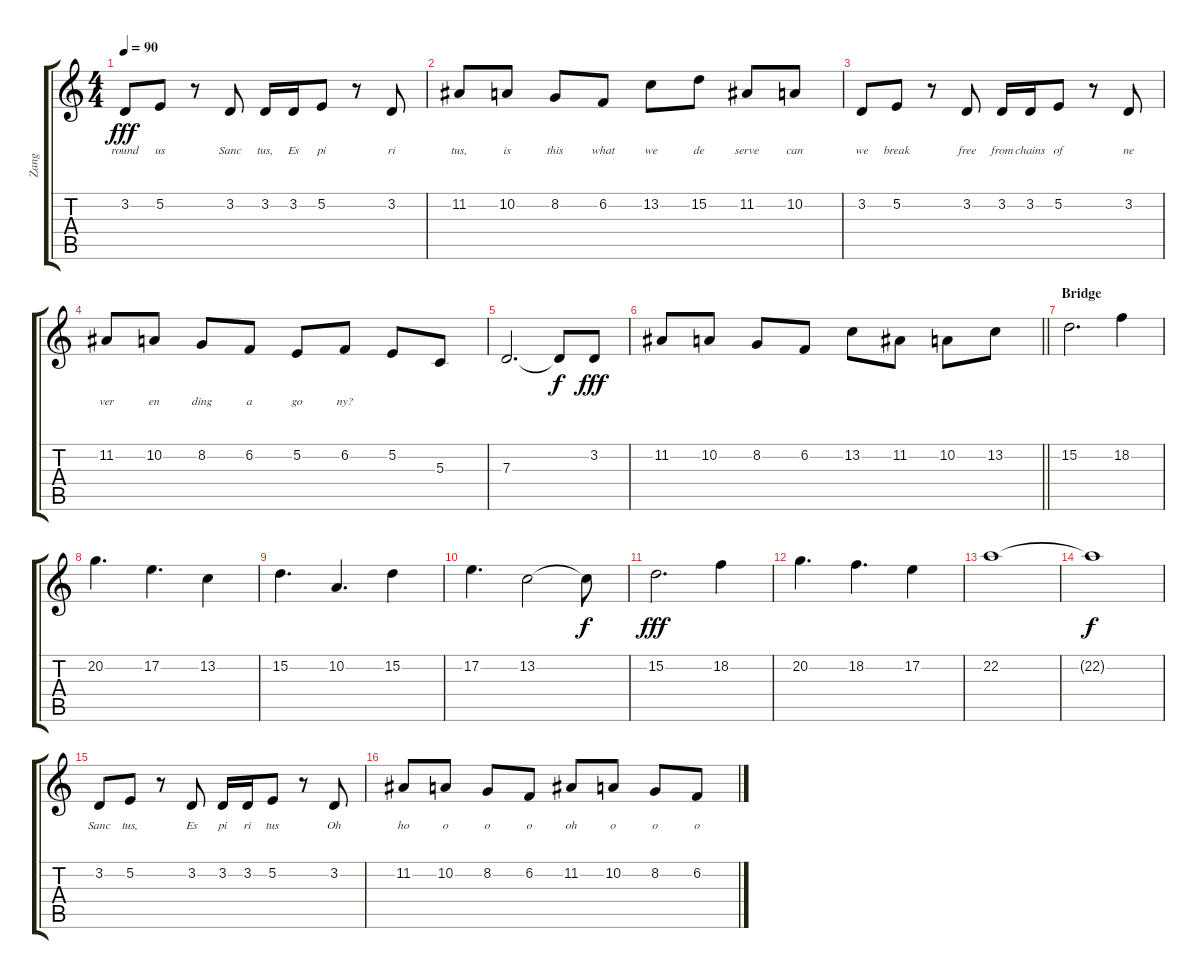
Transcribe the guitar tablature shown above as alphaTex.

\track ("Zang" "Zang") {instrument violin}
\staff {score tabs}
\tuning (E4 B3 G3 D3 A2 E2) {hide}
\ts (4 4)
\tempo 90
\clef g2
\ks c
3.2.8{lyrics (0 "round") lyrics (1 "") lyrics (2 "") lyrics (3 "") lyrics (4 "") dy fff} 5.2.8{lyrics (0 "us") lyrics (1 "") lyrics (2 "") lyrics (3 "") lyrics (4 "")} r.8 3.2.8{lyrics (0 "Sanc") lyrics (1 "") lyrics (2 "") lyrics (3 "") lyrics (4 "")} 3.2.16{lyrics (0 "tus,") lyrics (1 "") lyrics (2 "") lyrics (3 "") lyrics (4 "")} 3.2.16{lyrics (0 "Es") lyrics (1 "") lyrics (2 "") lyrics (3 "") lyrics (4 "")} 5.2.8{lyrics (0 "pi") lyrics (1 "") lyrics (2 "") lyrics (3 "") lyrics (4 "")} r.8 3.2.8{lyrics (0 "ri") lyrics (1 "") lyrics (2 "") lyrics (3 "") lyrics (4 "")} |
11.2.8{lyrics (0 "tus,") lyrics (1 "") lyrics (2 "") lyrics (3 "") lyrics (4 "")} 10.2.8{lyrics (0 "is") lyrics (1 "") lyrics (2 "") lyrics (3 "") lyrics (4 "")} 8.2.8{lyrics (0 "this") lyrics (1 "") lyrics (2 "") lyrics (3 "") lyrics (4 "")} 6.2.8{lyrics (0 "what") lyrics (1 "") lyrics (2 "") lyrics (3 "") lyrics (4 "")} 13.2.8{lyrics (0 "we") lyrics (1 "") lyrics (2 "") lyrics (3 "") lyrics (4 "")} 15.2.8{lyrics (0 "de") lyrics (1 "") lyrics (2 "") lyrics (3 "") lyrics (4 "")} 11.2.8{lyrics (0 "serve") lyrics (1 "") lyrics (2 "") lyrics (3 "") lyrics (4 "")} 10.2.8{lyrics (0 "can") lyrics (1 "") lyrics (2 "") lyrics (3 "") lyrics (4 "")} |
3.2.8{lyrics (0 "we") lyrics (1 "") lyrics (2 "") lyrics (3 "") lyrics (4 "")} 5.2.8{lyrics (0 "break") lyrics (1 "") lyrics (2 "") lyrics (3 "") lyrics (4 "")} r.8 3.2.8{lyrics (0 "free") lyrics (1 "") lyrics (2 "") lyrics (3 "") lyrics (4 "")} 3.2.16{lyrics (0 "from") lyrics (1 "") lyrics (2 "") lyrics (3 "") lyrics (4 "")} 3.2.16{lyrics (0 "chains") lyrics (1 "") lyrics (2 "") lyrics (3 "") lyrics (4 "")} 5.2.8{lyrics (0 "of") lyrics (1 "") lyrics (2 "") lyrics (3 "") lyrics (4 "")} r.8 3.2.8{lyrics (0 "ne") lyrics (1 "") lyrics (2 "") lyrics (3 "") lyrics (4 "")} |
11.2.8{lyrics (0 "ver") lyrics (1 "") lyrics (2 "") lyrics (3 "") lyrics (4 "")} 10.2.8{lyrics (0 "en") lyrics (1 "") lyrics (2 "") lyrics (3 "") lyrics (4 "")} 8.2.8{lyrics (0 "ding") lyrics (1 "") lyrics (2 "") lyrics (3 "") lyrics (4 "")} 6.2.8{lyrics (0 "a") lyrics (1 "") lyrics (2 "") lyrics (3 "") lyrics (4 "")} 5.2.8{lyrics (0 "go") lyrics (1 "") lyrics (2 "") lyrics (3 "") lyrics (4 "")} 6.2.8{lyrics (0 "ny?") lyrics (1 "") lyrics (2 "") lyrics (3 "") lyrics (4 "")} 5.2.8 5.3.8 |
7.3.2{d} 7.3{t}.8{dy f} 3.2.8{dy fff} |
\barLineRight lightlight
11.2.8 10.2.8 8.2.8 6.2.8 13.2.8 11.2.8 10.2.8 13.2.8 |
\section ("" "Bridge")
15.2.2{d} 18.2.4 |
20.2.4{d} 17.2.4{d} 13.2.4 |
15.2.4{d} 10.2.4{d} 15.2.4 |
17.2.4{d} 13.2.2 13.2{t}.8{dy f} |
15.2.2{d dy fff} 18.2.4 |
20.2.4{d} 18.2.4{d} 17.2.4 |
22.2.1 |
22.2{t}.1{dy f} |
3.2.8{lyrics (0 "") lyrics (1 "Sanc") lyrics (2 "") lyrics (3 "") lyrics (4 "")} 5.2.8{lyrics (0 "") lyrics (1 "tus,") lyrics (2 "") lyrics (3 "") lyrics (4 "")} r.8 3.2.8{lyrics (0 "") lyrics (1 "Es") lyrics (2 "") lyrics (3 "") lyrics (4 "")} 3.2.16{lyrics (0 "") lyrics (1 "pi") lyrics (2 "") lyrics (3 "") lyrics (4 "")} 3.2.16{lyrics (0 "") lyrics (1 "ri") lyrics (2 "") lyrics (3 "") lyrics (4 "")} 5.2.8{lyrics (0 "") lyrics (1 "tus") lyrics (2 "") lyrics (3 "") lyrics (4 "")} r.8 3.2.8{lyrics (0 "") lyrics (1 "Oh") lyrics (2 "") lyrics (3 "") lyrics (4 "")} |
11.2.8{lyrics (0 "") lyrics (1 "ho") lyrics (2 "") lyrics (3 "") lyrics (4 "")} 10.2.8{lyrics (0 "") lyrics (1 "o") lyrics (2 "") lyrics (3 "") lyrics (4 "")} 8.2.8{lyrics (0 "") lyrics (1 "o") lyrics (2 "") lyrics (3 "") lyrics (4 "")} 6.2.8{lyrics (0 "") lyrics (1 "o") lyrics (2 "") lyrics (3 "") lyrics (4 "")} 11.2.8{lyrics (0 "") lyrics (1 "oh") lyrics (2 "") lyrics (3 "") lyrics (4 "")} 10.2.8{lyrics (0 "") lyrics (1 "o") lyrics (2 "") lyrics (3 "") lyrics (4 "")} 8.2.8{lyrics (0 "") lyrics (1 "o") lyrics (2 "") lyrics (3 "") lyrics (4 "")} 6.2.8{lyrics (0 "") lyrics (1 "o") lyrics (2 "") lyrics (3 "") lyrics (4 "")}
